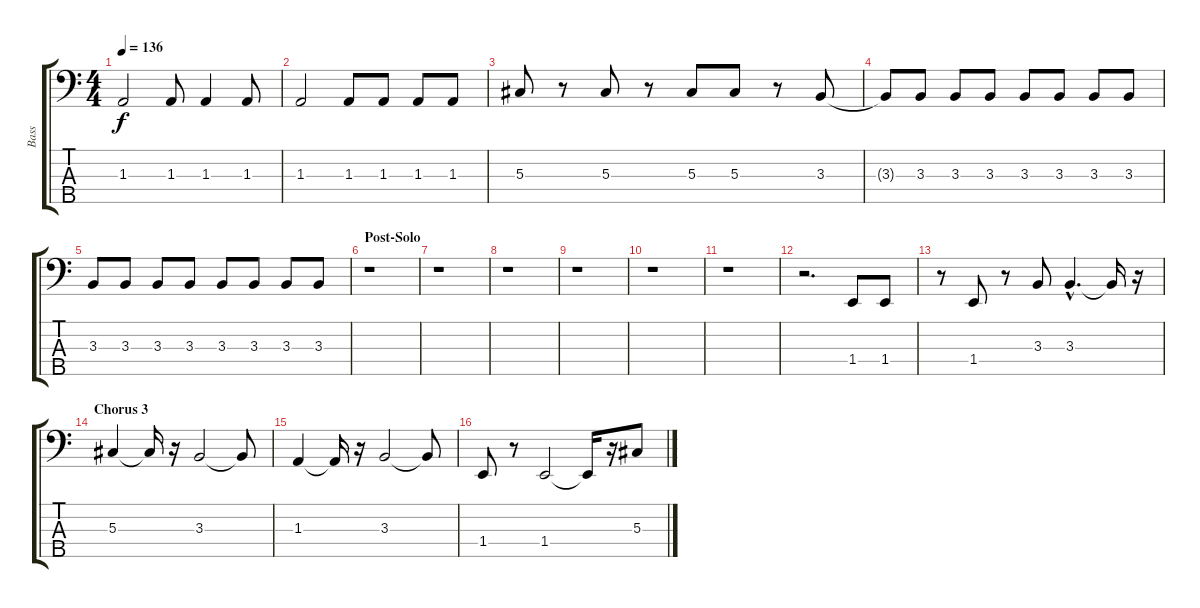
\track ("Bass" "Bass") {instrument electricbasspick}
\staff {score tabs}
\tuning (Gb2 Db2 Ab1 Eb1 Bb0) {hide}
\ts (4 4)
\tempo 136
\clef f4
\ks c
1.3.2{dy f} 1.3.8 1.3.4 1.3.8 |
1.3.2 1.3.8 1.3.8 1.3.8 1.3.8 |
5.3.8 r.8 5.3.8 r.8 5.3.8 5.3.8 r.8 3.3.8 |
3.3{t}.8 3.3.8 3.3.8 3.3.8 3.3.8 3.3.8 3.3.8 3.3.8 |
3.3.8 3.3.8 3.3.8 3.3.8 3.3.8 3.3.8 3.3.8 3.3.8 |
\section ("" "Post-Solo")
r.1 |
r.1 |
r.1 |
r.1 |
r.1 |
r.1 |
r.2{d} 1.4.8 1.4.8 |
r.8 1.4.8 r.8 3.3.8 3.3{hac}.4{d} 3.3{t}.16 r.16 |
\section ("" "Chorus 3")
5.3.4 5.3{t}.16 r.16 3.3.2 3.3{t}.8 |
1.3.4 1.3{t}.16 r.16 3.3.2 3.3{t}.8 |
1.4.8 r.8 1.4.2 1.4{t}.16 r.16 5.3.8
